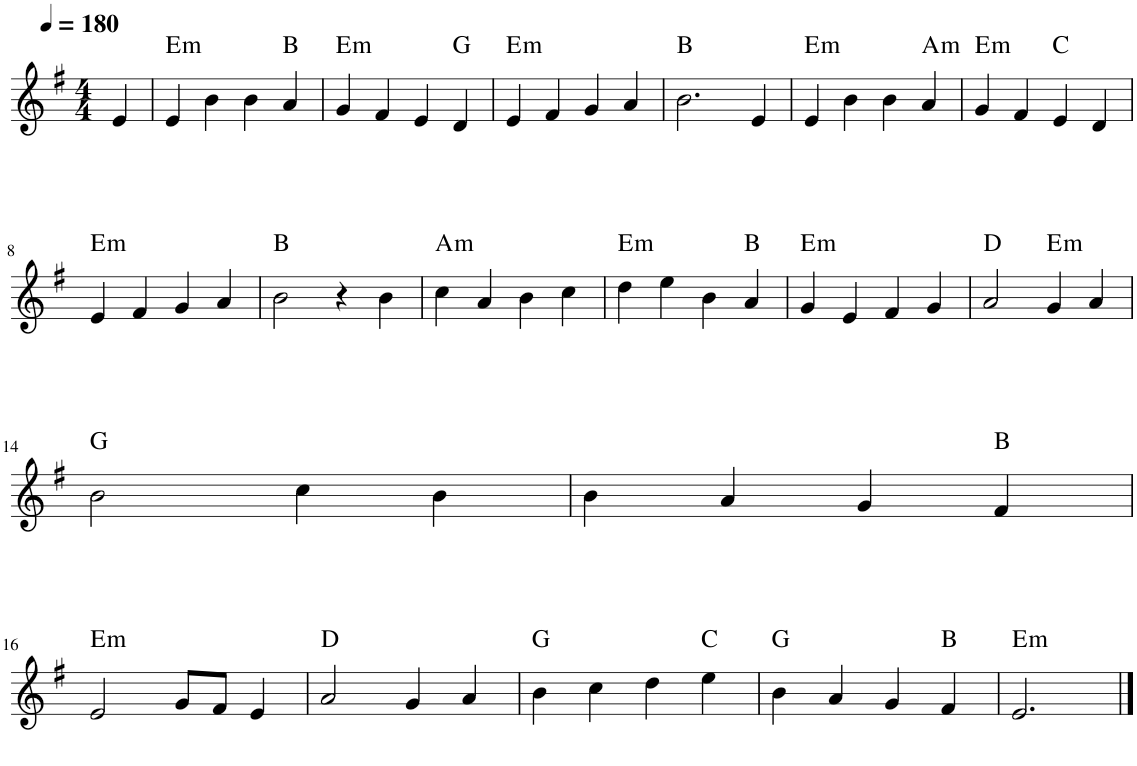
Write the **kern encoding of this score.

**kern	**harte
*part1	*part1
*staff1	*
*I"Piano	*
*I'Pno	*
!!LO:PB:g=z
*clefG2	*
*k[f#]	*
*G:	*
*M4/4	*
*MM180	*
=1	=1
4e/	.
=2	=2
!	!LO:H:kt=m
4e/	E:min
4b\	.
4b\	.
4a/	B:maj
=3	=3
!	!LO:H:kt=m
4g/	E:min
4f#/	.
4e/	.
4d/	G:maj
=4	=4
!	!LO:H:kt=m
4e/	E:min
4f#/	.
4g/	.
4a/	.
=5	=5
2.b\	B:maj
4e/	.
=6	=6
!	!LO:H:kt=m
4e/	E:min
4b\	.
4b\	.
!	!LO:H:kt=m
4a/	A:min
=7	=7
!	!LO:H:kt=m
4g/	E:min
4f#/	.
4e/	C:maj
4d/	.
!!LO:LB:g=z
=8	=8
!	!LO:H:kt=m
4e/	E:min
4f#/	.
4g/	.
4a/	.
=9	=9
2b\	B:maj
4r	.
4b\	.
=10	=10
!	!LO:H:kt=m
4cc\	A:min
4a/	.
4b\	.
4cc\	.
=11	=11
!	!LO:H:kt=m
4dd\	E:min
4ee\	.
4b\	.
4a/	B:maj
=12	=12
!	!LO:H:kt=m
4g/	E:min
4e/	.
4f#/	.
4g/	.
=13	=13
2a/	D:maj
!	!LO:H:kt=m
4g/	E:min
4a/	.
!!LO:LB:g=z
=14	=14
2b\	G:maj
4cc\	.
4b\	.
=15	=15
4b\	.
4a/	.
4g/	.
4f#/	B:maj
!!LO:LB:g=z
=16	=16
!	!LO:H:kt=m
2e/	E:min
8g/L	.
8f#/J	.
4e/	.
=17	=17
2a/	D:maj
4g/	.
4a/	.
=18	=18
4b\	G:maj
4cc\	.
4dd\	.
4ee\	C:maj
=19	=19
4b\	G:maj
4a/	.
4g/	.
4f#/	B:maj
=20	=20
!	!LO:H:kt=m
2.e/	E:min
==	==
*-	*-
